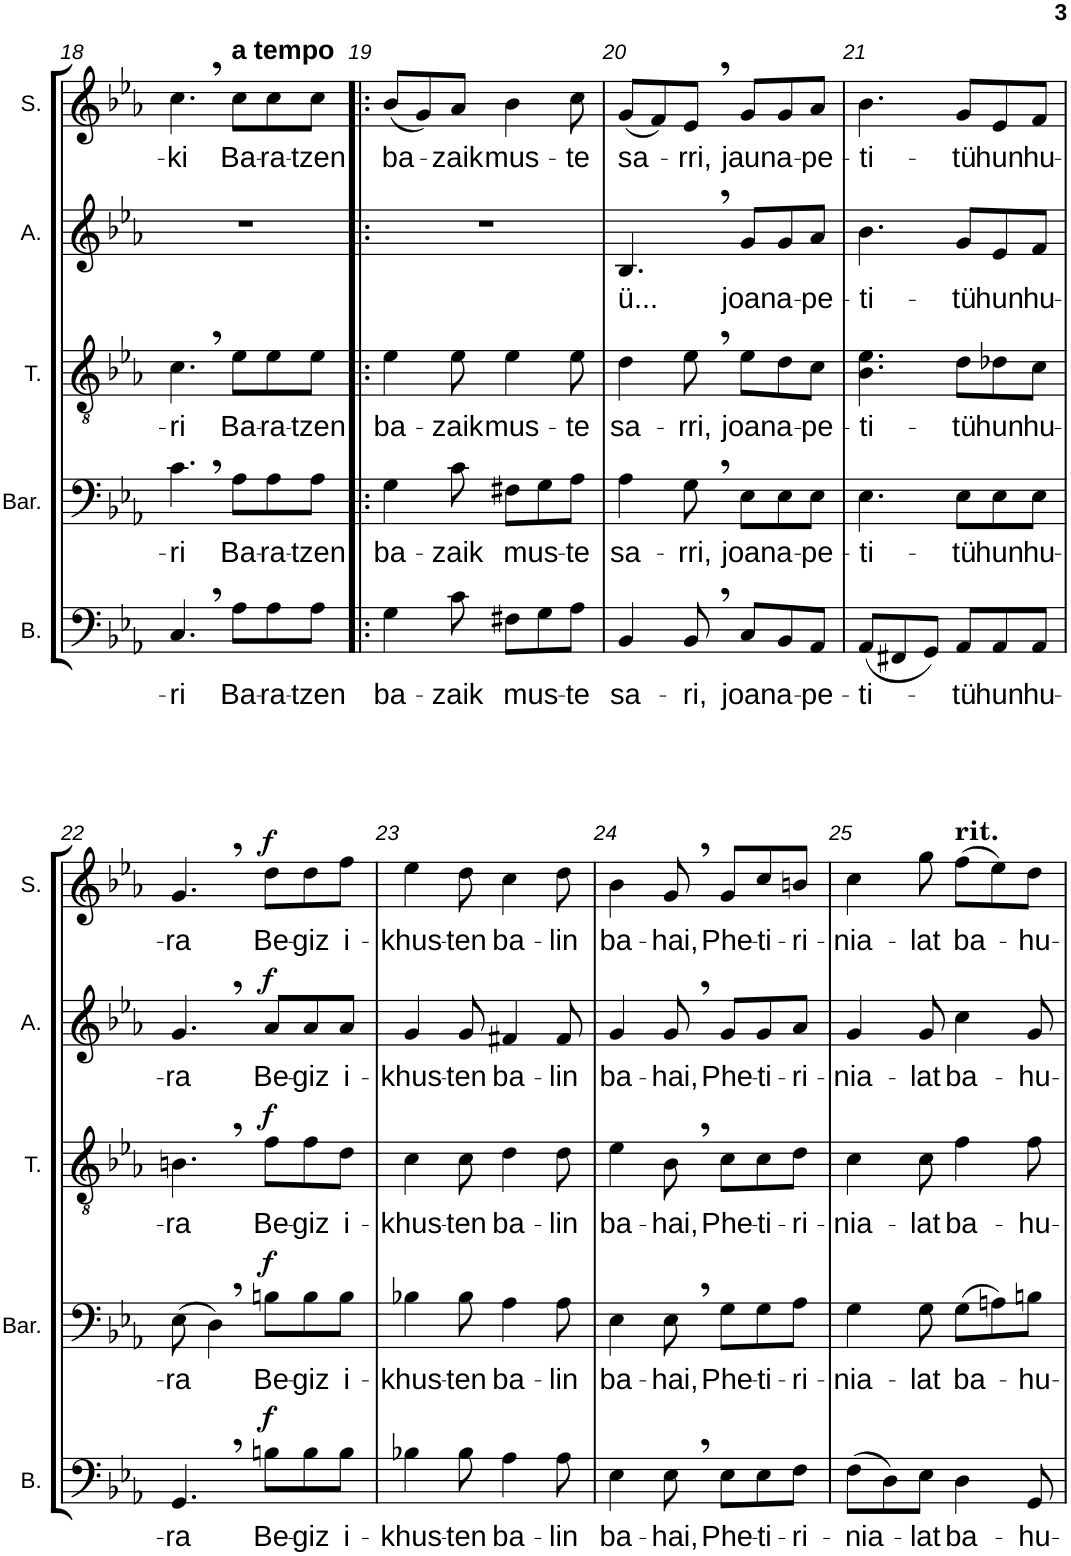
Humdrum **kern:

**kern	**text	**dynam	**kern	**text	**dynam	**kern	**text	**dynam	**kern	**text	**dynam	**kern	**text	**dynam
*part5	*part5	*part5	*part4	*part4	*part4	*part3	*part3	*part3	*part2	*part2	*part2	*part1	*part1	*part1
*staff5	*staff5	*staff5	*staff4	*staff4	*staff4	*staff3	*staff3	*staff3	*staff2	*staff2	*staff2	*staff1	*staff1	*staff1
*I"Basse	*	*	*I"Baryton	*	*	*I"Ténor	*	*	*I"Alto	*	*	*I"Soprano	*	*
*I'B.	*	*	*I'Bar.	*	*	*I'T.	*	*	*I'A.	*	*	*I'S.	*	*
!!LO:PB:g=z
*clefF4	*	*	*clefF4	*	*	*clefGv2	*	*	*clefG2	*	*	*clefG2	*	*
*k[b-e-a-]	*	*	*k[b-e-a-]	*	*	*k[b-e-a-]	*	*	*k[b-e-a-]	*	*	*k[b-e-a-]	*	*
*M6/8	*	*	*M6/8	*	*	*M6/8	*	*	*M6/8	*	*	*M6/8	*	*
=18	=18	=18	=18	=18	=18	=18	=18	=18	=18	=18	=18	=18	=18	=18
!	!LO:LY:b	!	!	!LO:LY:b	!	!	!LO:LY:b	!	!	!	!	!	!LO:LY:b	!
4.C,/	-ri	.	4.c,\	-ri	.	4.c,\	-ri	.	2.r	.	.	4.cc,\	-ki	.
!	!	!	!	!	!	!	!	!	!	!	!	!LO:TX:a:B:t=a tempo	!	!
!	!LO:LY:b	!	!	!LO:LY:b	!	!	!LO:LY:b	!	!	!	!	!	!LO:LY:b	!
8A-\L	Ba-	.	8A-\L	Ba-	.	8e-\L	Ba-	.	.	.	.	8cc\L	Ba-	.
!	!LO:LY:b	!	!	!LO:LY:b	!	!	!LO:LY:b	!	!	!	!	!	!LO:LY:b	!
8A-\	-ra-	.	8A-\	-ra-	.	8e-\	-ra-	.	.	.	.	8cc\	-ra-	.
!	!LO:LY:b	!	!	!LO:LY:b	!	!	!LO:LY:b	!	!	!	!	!	!LO:LY:b	!
8A-\J	-tzen	.	8A-\J	-tzen	.	8e-\J	-tzen	.	.	.	.	8cc\J	-tzen	.
=19!|:	=19!|:	=19!|:	=19!|:	=19!|:	=19!|:	=19!|:	=19!|:	=19!|:	=19!|:	=19!|:	=19!|:	=19!|:	=19!|:	=19!|:
!	!LO:LY:b	!	!	!LO:LY:b	!	!	!LO:LY:b	!	!	!	!	!	!LO:LY:b	!
4G\	ba-	.	4G\	ba-	.	4e-\	ba-	.	2.r	.	.	(8b-/L	ba-	.
.	.	.	.	.	.	.	.	.	.	.	.	8g/)	.	.
!	!LO:LY:b	!	!	!LO:LY:b	!	!	!LO:LY:b	!	!	!	!	!	!LO:LY:b	!
8c\	-zaik	.	8c\	-zaik	.	8e-\	-zaik	.	.	.	.	8a-/J	-zaik	.
!	!LO:LY:b	!	!	!LO:LY:b	!	!	!LO:LY:b	!	!	!	!	!	!LO:LY:b	!
8F#X\L	mus-	.	8F#X\L	mus-	.	4e-\	mus-	.	.	.	.	4b-\	mus-	.
8G\	.	.	8G\	.	.	.	.	.	.	.	.	.	.	.
!	!LO:LY:b	!	!	!LO:LY:b	!	!	!LO:LY:b	!	!	!	!	!	!LO:LY:b	!
8A-\J	-te	.	8A-\J	-te	.	8e-\	-te	.	.	.	.	8cc\	-te	.
=20	=20	=20	=20	=20	=20	=20	=20	=20	=20	=20	=20	=20	=20	=20
!	!LO:LY:b	!	!	!LO:LY:b	!	!	!LO:LY:b	!	!	!LO:LY:b	!	!	!LO:LY:b	!
4BB-/	sa-	.	4A-\	sa-	.	4d\	sa-	.	4.B-,/	ü...	.	(8g/L	sa-	.
.	.	.	.	.	.	.	.	.	.	.	.	8f/)	.	.
!	!LO:LY:b	!	!	!LO:LY:b	!	!	!LO:LY:b	!	!	!	!	!	!LO:LY:b	!
8BB-,/	-ri,	.	8G,\	-rri,	.	8e-,\	-rri,	.	.	.	.	8e-,/J	-rri,	.
!	!LO:LY:b	!	!	!LO:LY:b	!	!	!LO:LY:b	!	!	!LO:LY:b	!	!	!LO:LY:b	!
8C/L	joan	.	8E-\L	joan	.	8e-\L	joan	.	8g/L	joan	.	8g/L	jaun	.
!	!LO:LY:b	!	!	!LO:LY:b	!	!	!LO:LY:b	!	!	!LO:LY:b	!	!	!LO:LY:b	!
8BB-/	a-	.	8E-\	a-	.	8d\	a-	.	8g/	a-	.	8g/	a-	.
!	!LO:LY:b	!	!	!LO:LY:b	!	!	!LO:LY:b	!	!	!LO:LY:b	!	!	!LO:LY:b	!
8AA-/J	-pe-	.	8E-\J	-pe-	.	8c\J	-pe-	.	8a-/J	-pe-	.	8a-/J	-pe-	.
=21	=21	=21	=21	=21	=21	=21	=21	=21	=21	=21	=21	=21	=21	=21
!	!LO:LY:b	!	!	!LO:LY:b	!	!	!LO:LY:b	!	!	!LO:LY:b	!	!	!LO:LY:b	!
(8AA-/L	-ti-	.	4.E-\	-ti-	.	4.B-\ 4.e-\	-ti-	.	4.b-\	-ti-	.	4.b-\	-ti-	.
8FF#X/	.	.	.	.	.	.	.	.	.	.	.	.	.	.
8GG/J)	.	.	.	.	.	.	.	.	.	.	.	.	.	.
!	!LO:LY:b	!	!	!LO:LY:b	!	!	!LO:LY:b	!	!	!LO:LY:b	!	!	!LO:LY:b	!
8AA-/L	-tü	.	8E-\L	-tü	.	8d\L	-tü	.	8g/L	-tü	.	8g/L	-tü	.
!	!LO:LY:b	!	!	!LO:LY:b	!	!	!LO:LY:b	!	!	!LO:LY:b	!	!	!LO:LY:b	!
8AA-/	hun	.	8E-\	hun	.	8d-X\	hun	.	8e-/	hun	.	8e-/	hun	.
!	!LO:LY:b	!	!	!LO:LY:b	!	!	!LO:LY:b	!	!	!LO:LY:b	!	!	!LO:LY:b	!
8AA-/J	hu-	.	8E-\J	hu-	.	8c\J	hu-	.	8f/J	hu-	.	8f/J	hu-	.
!!LO:LB:g=z
=22	=22	=22	=22	=22	=22	=22	=22	=22	=22	=22	=22	=22	=22	=22
!	!LO:LY:b	!	!	!LO:LY:b	!	!	!LO:LY:b	!	!	!LO:LY:b	!	!	!LO:LY:b	!
4.GG,/	-ra	.	(8E-\	-ra	.	4.Bn,\	-ra	.	4.g,/	-ra	.	4.g,/	-ra	.
.	.	.	4D,\)	.	.	.	.	.	.	.	.	.	.	.
!	!LO:LY:b	!LO:DY:a	!	!LO:LY:b	!LO:DY:a	!	!LO:LY:b	!LO:DY:a	!	!LO:LY:b	!LO:DY:a	!	!LO:LY:b	!LO:DY:a
8Bn\L	Be-	f	8Bn\L	Be-	f	8f\L	Be-	f	8a-/L	Be-	f	8dd\L	Be-	f
!	!LO:LY:b	!	!	!LO:LY:b	!	!	!LO:LY:b	!	!	!LO:LY:b	!	!	!LO:LY:b	!
8B\	-giz	.	8B\	-giz	.	8f\	-giz	.	8a-/	-giz	.	8dd\	-giz	.
!	!LO:LY:b	!	!	!LO:LY:b	!	!	!LO:LY:b	!	!	!LO:LY:b	!	!	!LO:LY:b	!
8B\J	i-	.	8B\J	i-	.	8d\J	i-	.	8a-/J	i-	.	8ff\J	i-	.
=23	=23	=23	=23	=23	=23	=23	=23	=23	=23	=23	=23	=23	=23	=23
!	!LO:LY:b	!	!	!LO:LY:b	!	!	!LO:LY:b	!	!	!LO:LY:b	!	!	!LO:LY:b	!
4B-X\	-khus-	.	4B-X\	-khus-	.	4c\	-khus-	.	4g/	-khus-	.	4ee-\	-khus-	.
!	!LO:LY:b	!	!	!LO:LY:b	!	!	!LO:LY:b	!	!	!LO:LY:b	!	!	!LO:LY:b	!
8B-\	-ten	.	8B-\	-ten	.	8c\	-ten	.	8g/	-ten	.	8dd\	-ten	.
!	!LO:LY:b	!	!	!LO:LY:b	!	!	!LO:LY:b	!	!	!LO:LY:b	!	!	!LO:LY:b	!
4A-\	ba-	.	4A-\	ba-	.	4d\	ba-	.	4f#X/	ba-	.	4cc\	ba-	.
!	!LO:LY:b	!	!	!LO:LY:b	!	!	!LO:LY:b	!	!	!LO:LY:b	!	!	!LO:LY:b	!
8A-\	-lin	.	8A-\	-lin	.	8d\	-lin	.	8f#/	-lin	.	8dd\	-lin	.
=24	=24	=24	=24	=24	=24	=24	=24	=24	=24	=24	=24	=24	=24	=24
!	!LO:LY:b	!	!	!LO:LY:b	!	!	!LO:LY:b	!	!	!LO:LY:b	!	!	!LO:LY:b	!
4E-\	ba-	.	4E-\	ba-	.	4e-\	ba-	.	4g/	ba-	.	4b-\	ba-	.
!	!LO:LY:b	!	!	!LO:LY:b	!	!	!LO:LY:b	!	!	!LO:LY:b	!	!	!LO:LY:b	!
8E-,\	-hai,	.	8E-,\	-hai,	.	8B-,\	-hai,	.	8g,/	-hai,	.	8g,/	-hai,	.
!	!LO:LY:b	!	!	!LO:LY:b	!	!	!LO:LY:b	!	!	!LO:LY:b	!	!	!LO:LY:b	!
8E-\L	Phe-	.	8G\L	Phe-	.	8c\L	Phe-	.	8g/L	Phe-	.	8g/L	Phe-	.
!	!LO:LY:b	!	!	!LO:LY:b	!	!	!LO:LY:b	!	!	!LO:LY:b	!	!	!LO:LY:b	!
8E-\	-ti-	.	8G\	-ti-	.	8c\	-ti-	.	8g/	-ti-	.	8cc/	-ti-	.
!	!LO:LY:b	!	!	!LO:LY:b	!	!	!LO:LY:b	!	!	!LO:LY:b	!	!	!LO:LY:b	!
8F\J	-ri-	.	8A-\J	-ri-	.	8d\J	-ri-	.	8a-/J	-ri-	.	8bn/J	-ri-	.
=25	=25	=25	=25	=25	=25	=25	=25	=25	=25	=25	=25	=25	=25	=25
!	!LO:LY:b	!	!	!LO:LY:b	!	!	!LO:LY:b	!	!	!LO:LY:b	!	!	!LO:LY:b	!
(8F\L	-nia-	.	4G\	-nia-	.	4c\	-nia-	.	4g/	-nia-	.	4cc\	-nia-	.
8D\)	.	.	.	.	.	.	.	.	.	.	.	.	.	.
!	!LO:LY:b	!	!	!LO:LY:b	!	!	!LO:LY:b	!	!	!LO:LY:b	!	!	!LO:LY:b	!
8E-\J	-lat	.	8G\	-lat	.	8c\	-lat	.	8g/	-lat	.	8gg\	-lat	.
!	!	!	!	!	!	!	!	!	!	!	!	!LO:TX:a:t=rit.	!	!
!	!LO:LY:b	!	!	!LO:LY:b	!	!	!LO:LY:b	!	!	!LO:LY:b	!	!	!LO:LY:b	!
4D\	ba-	.	(8G\L	ba-	.	4f\	ba-	.	4cc\	ba-	.	(8ff\L	ba-	.
.	.	.	8An\)	.	.	.	.	.	.	.	.	8ee-\)	.	.
!	!LO:LY:b	!	!	!LO:LY:b	!	!	!LO:LY:b	!	!	!LO:LY:b	!	!	!LO:LY:b	!
8GG/	-hu-	.	8Bn\J	-hu-	.	8f\	-hu-	.	8g/	-hu-	.	8dd\J	-hu-	.
=	=	=	=	=	=	=	=	=	=	=	=	=	=	=
*-	*-	*-	*-	*-	*-	*-	*-	*-	*-	*-	*-	*-	*-	*-
